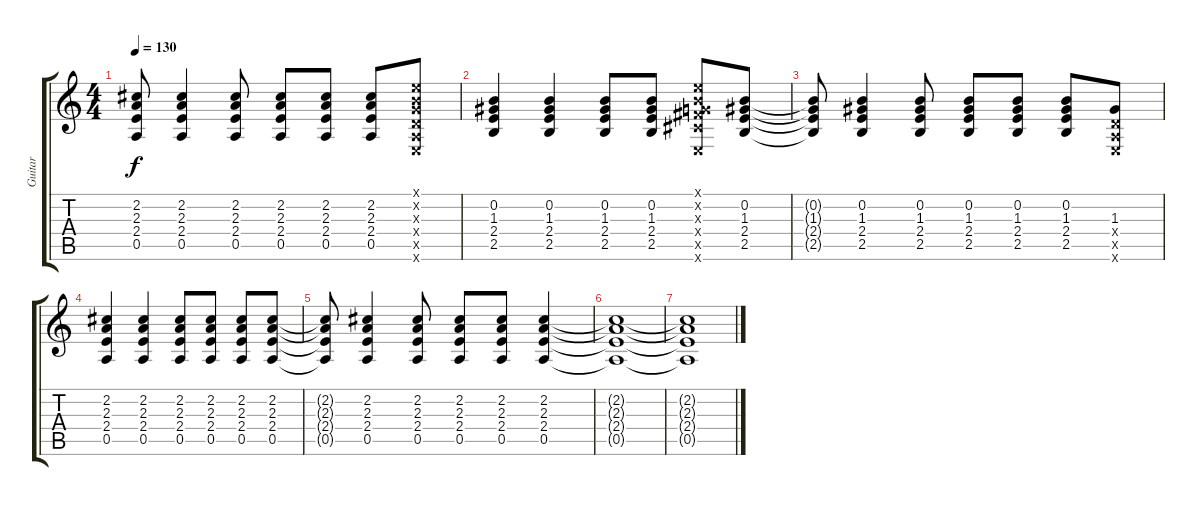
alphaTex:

\track ("Guitar" "Guitar") {instrument acousticguitarsteel}
\staff {score tabs}
\tuning (E4 B3 G3 D3 A2 E2) {hide}
\ts (4 4)
\tempo 130
\clef g2
\ks c
(2.2{t} 2.3{t} 2.4{t} 0.5{t}).8{dy f} (2.2 2.3 2.4 0.5).4 (2.2 2.3 2.4 0.5).8 (2.2 2.3 2.4 0.5).8 (2.2 2.3 2.4 0.5).8 (2.2 2.3 2.4 0.5).8 (0.1{x} 0.2{x} 0.3{x} 0.4{x} 0.5{x} 0.6{x}).8 |
(0.2 1.3 2.4 2.5).4 (0.2 1.3 2.4 2.5).4 (0.2 1.3 2.4 2.5).8 (0.2 1.3 2.4 2.5).8 (0.1{x} 0.2{x} 0.3{x} 4.4{x} 4.5{x} 0.6{x}).8 (0.2 1.3 2.4 2.5).8 |
(0.2{t} 1.3{t} 2.4{t} 2.5{t}).8 (0.2 1.3 2.4 2.5).4 (0.2 1.3 2.4 2.5).8 (0.2 1.3 2.4 2.5).8 (0.2 1.3 2.4 2.5).8 (0.2 1.3 2.4 2.5).8 (1.3 0.4{x} 0.5{x} 0.6{x}).8 |
(2.2 2.3 2.4 0.5).4 (2.2 2.3 2.4 0.5).4 (2.2 2.3 2.4 0.5).8 (2.2 2.3 2.4 0.5).8 (2.2 2.3 2.4 0.5).8 (2.2 2.3 2.4 0.5).8 |
(2.2{t} 2.3{t} 2.4{t} 0.5{t}).8 (2.2 2.3 2.4 0.5).4 (2.2 2.3 2.4 0.5).8 (2.2 2.3 2.4 0.5).8 (2.2 2.3 2.4 0.5).8 (2.2 2.3 2.4 0.5).4 |
(2.2{t} 2.3{t} 2.4{t} 0.5{t}).1 |
(2.2{t} 2.3{t} 2.4{t} 0.5{t}).1
